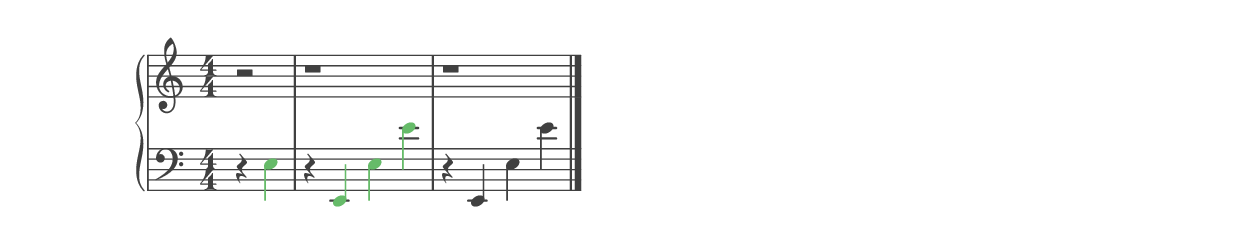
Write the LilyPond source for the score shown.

%% ----------------------------------------------------------------------------
%% Generated on: 2018 December 27
%% Note Name: E3
%% Octave: 3
%% Clef: bass
%% Filename: 061-32-3-bass-E3
%% ----------------------------------------------------------------------------

\version "2.19.82"

\include "../piano_note_colors.ly"

\header {
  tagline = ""
}

upper = {
  \clef treble
  \numericTimeSignature
  \override NoteHead.color = #colorized-note
  \override Stem.color = #colorized-note
  \override Accidental.color = #colorized-note
  % treble note in color
  r2
  % treble octave in color
  r1
  \override NoteHead.color = #default-black
  \override Stem.color = #default-black
  \override Accidental.color = #default-black
  % treble octave repeat in black
  r1
  \bar "|."
}

lower = {
  \clef bass
  \numericTimeSignature
  \override NoteHead.color = #colorized-note
  \override Stem.color = #colorized-note
  \override Accidental.color = #colorized-note
  % bass note in color
  r4 e4
  % bass octave in color
  r4 e,4 e4 e'4
  \override NoteHead.color = #default-black
  \override Stem.color = #default-black
  \override Accidental.color = #default-black
  % bass octave repeat in black
  r4 e,4 e4 e'4
}

\score {
  \new PianoStaff <<
    \context Score
    \applyContext #(override-color-for-all-grobs default-black)
    \time 4/4
    \partial 2
    \new Staff = upper { \upper }
    \new Staff = lower { \lower }
  >>
  \layout { }
  \midi { }
}